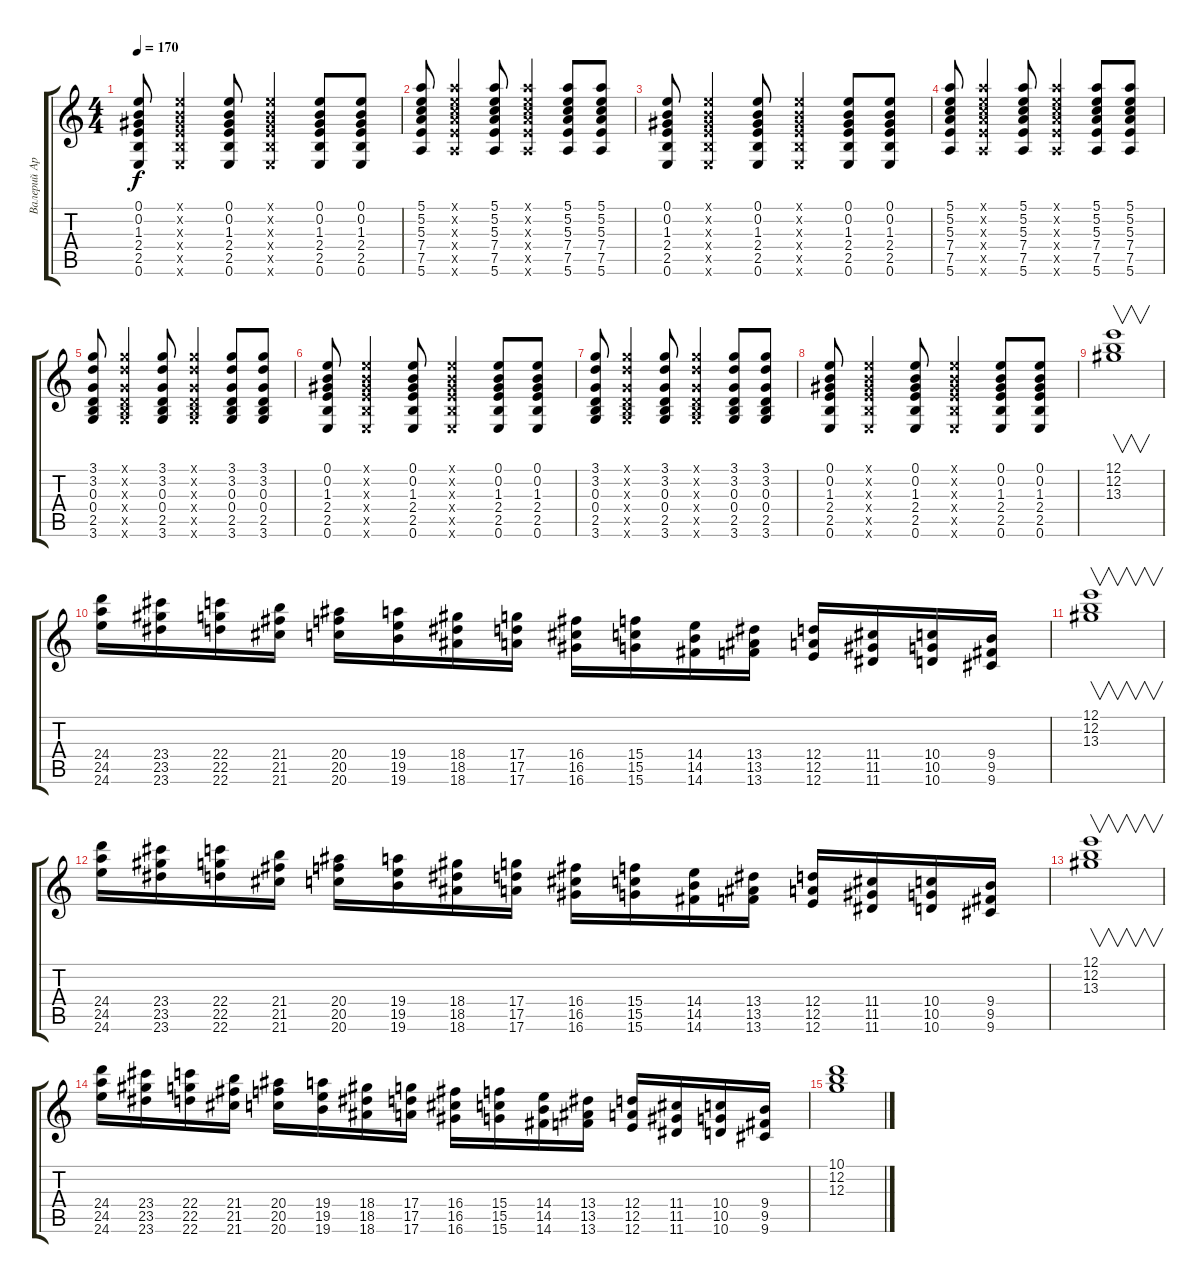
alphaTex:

\track ("Валерий Аркадин" "Валерий Ар") {instrument distortionguitar}
\staff {score tabs}
\tuning (E4 B3 G3 D3 A2 E2) {hide}
\ts (4 4)
\tempo 170
\clef g2
\ks c
(0.1 0.2 1.3 2.4 2.5 0.6).8{dy f} (0.1{x} 0.2{x} 1.3{x} 2.4{x} 2.5{x} 0.6{x}).4 (0.1 0.2 1.3 2.4 2.5 0.6).8 (0.1{x} 0.2{x} 1.3{x} 2.4{x} 2.5{x} 0.6{x}).4 (0.1 0.2 1.3 2.4 2.5 0.6).8 (0.1 0.2 1.3 2.4 2.5 0.6).8 |
(5.1 5.2 5.3 7.4 7.5 5.6).8 (5.1{x} 5.2{x} 5.3{x} 7.4{x} 7.5{x} 5.6{x}).4 (5.1 5.2 5.3 7.4 7.5 5.6).8 (5.1{x} 5.2{x} 5.3{x} 7.4{x} 7.5{x} 5.6{x}).4 (5.1 5.2 5.3 7.4 7.5 5.6).8 (5.1 5.2 5.3 7.4 7.5 5.6).8 |
(0.1 0.2 1.3 2.4 2.5 0.6).8 (0.1{x} 0.2{x} 1.3{x} 2.4{x} 2.5{x} 0.6{x}).4 (0.1 0.2 1.3 2.4 2.5 0.6).8 (0.1{x} 0.2{x} 1.3{x} 2.4{x} 2.5{x} 0.6{x}).4 (0.1 0.2 1.3 2.4 2.5 0.6).8 (0.1 0.2 1.3 2.4 2.5 0.6).8 |
(5.1 5.2 5.3 7.4 7.5 5.6).8 (5.1{x} 5.2{x} 5.3{x} 7.4{x} 7.5{x} 5.6{x}).4 (5.1 5.2 5.3 7.4 7.5 5.6).8 (5.1{x} 5.2{x} 5.3{x} 7.4{x} 7.5{x} 5.6{x}).4 (5.1 5.2 5.3 7.4 7.5 5.6).8 (5.1 5.2 5.3 7.4 7.5 5.6).8 |
(3.1 3.2 0.3 0.4 2.5 3.6).8 (3.1{x} 3.2{x} 0.3{x} 0.4{x} 2.5{x} 3.6{x}).4 (3.1 3.2 0.3 0.4 2.5 3.6).8 (3.1{x} 3.2{x} 0.3{x} 0.4{x} 2.5{x} 3.6{x}).4 (3.1 3.2 0.3 0.4 2.5 3.6).8 (3.1 3.2 0.3 0.4 2.5 3.6).8 |
(0.1 0.2 1.3 2.4 2.5 0.6).8 (0.1{x} 0.2{x} 1.3{x} 2.4{x} 2.5{x} 0.6{x}).4 (0.1 0.2 1.3 2.4 2.5 0.6).8 (0.1{x} 0.2{x} 1.3{x} 2.4{x} 2.5{x} 0.6{x}).4 (0.1 0.2 1.3 2.4 2.5 0.6).8 (0.1 0.2 1.3 2.4 2.5 0.6).8 |
(3.1 3.2 0.3 0.4 2.5 3.6).8 (3.1{x} 3.2{x} 0.3{x} 0.4{x} 2.5{x} 3.6{x}).4 (3.1 3.2 0.3 0.4 2.5 3.6).8 (3.1{x} 3.2{x} 0.3{x} 0.4{x} 2.5{x} 3.6{x}).4 (3.1 3.2 0.3 0.4 2.5 3.6).8 (3.1 3.2 0.3 0.4 2.5 3.6).8 |
(0.1 0.2 1.3 2.4 2.5 0.6).8 (0.1{x} 0.2{x} 1.3{x} 2.4{x} 2.5{x} 0.6{x}).4 (0.1 0.2 1.3 2.4 2.5 0.6).8 (0.1{x} 0.2{x} 1.3{x} 2.4{x} 2.5{x} 0.6{x}).4 (0.1 0.2 1.3 2.4 2.5 0.6).8 (0.1 0.2 1.3 2.4 2.5 0.6).8 |
(12.1 12.2 13.3).1{v} |
(24.4 24.5 24.6).16 (23.4 23.5 23.6).16 (22.4 22.5 22.6).16 (21.4 21.5 21.6).16 (20.4 20.5 20.6).16 (19.4 19.5 19.6).16 (18.4 18.5 18.6).16 (17.4 17.5 17.6).16 (16.4 16.5 16.6).16 (15.4 15.5 15.6).16 (14.4 14.5 14.6).16 (13.4 13.5 13.6).16 (12.4 12.5 12.6).16 (11.4 11.5 11.6).16 (10.4 10.5 10.6).16 (9.4 9.5 9.6).16 |
(12.1 12.2 13.3).1{v} |
(24.4 24.5 24.6).16 (23.4 23.5 23.6).16 (22.4 22.5 22.6).16 (21.4 21.5 21.6).16 (20.4 20.5 20.6).16 (19.4 19.5 19.6).16 (18.4 18.5 18.6).16 (17.4 17.5 17.6).16 (16.4 16.5 16.6).16 (15.4 15.5 15.6).16 (14.4 14.5 14.6).16 (13.4 13.5 13.6).16 (12.4 12.5 12.6).16 (11.4 11.5 11.6).16 (10.4 10.5 10.6).16 (9.4 9.5 9.6).16 |
(12.1 12.2 13.3).1{v} |
(24.4 24.5 24.6).16 (23.4 23.5 23.6).16 (22.4 22.5 22.6).16 (21.4 21.5 21.6).16 (20.4 20.5 20.6).16 (19.4 19.5 19.6).16 (18.4 18.5 18.6).16 (17.4 17.5 17.6).16 (16.4 16.5 16.6).16 (15.4 15.5 15.6).16 (14.4 14.5 14.6).16 (13.4 13.5 13.6).16 (12.4 12.5 12.6).16 (11.4 11.5 11.6).16 (10.4 10.5 10.6).16 (9.4 9.5 9.6).16 |
(10.1 12.2 12.3).1
